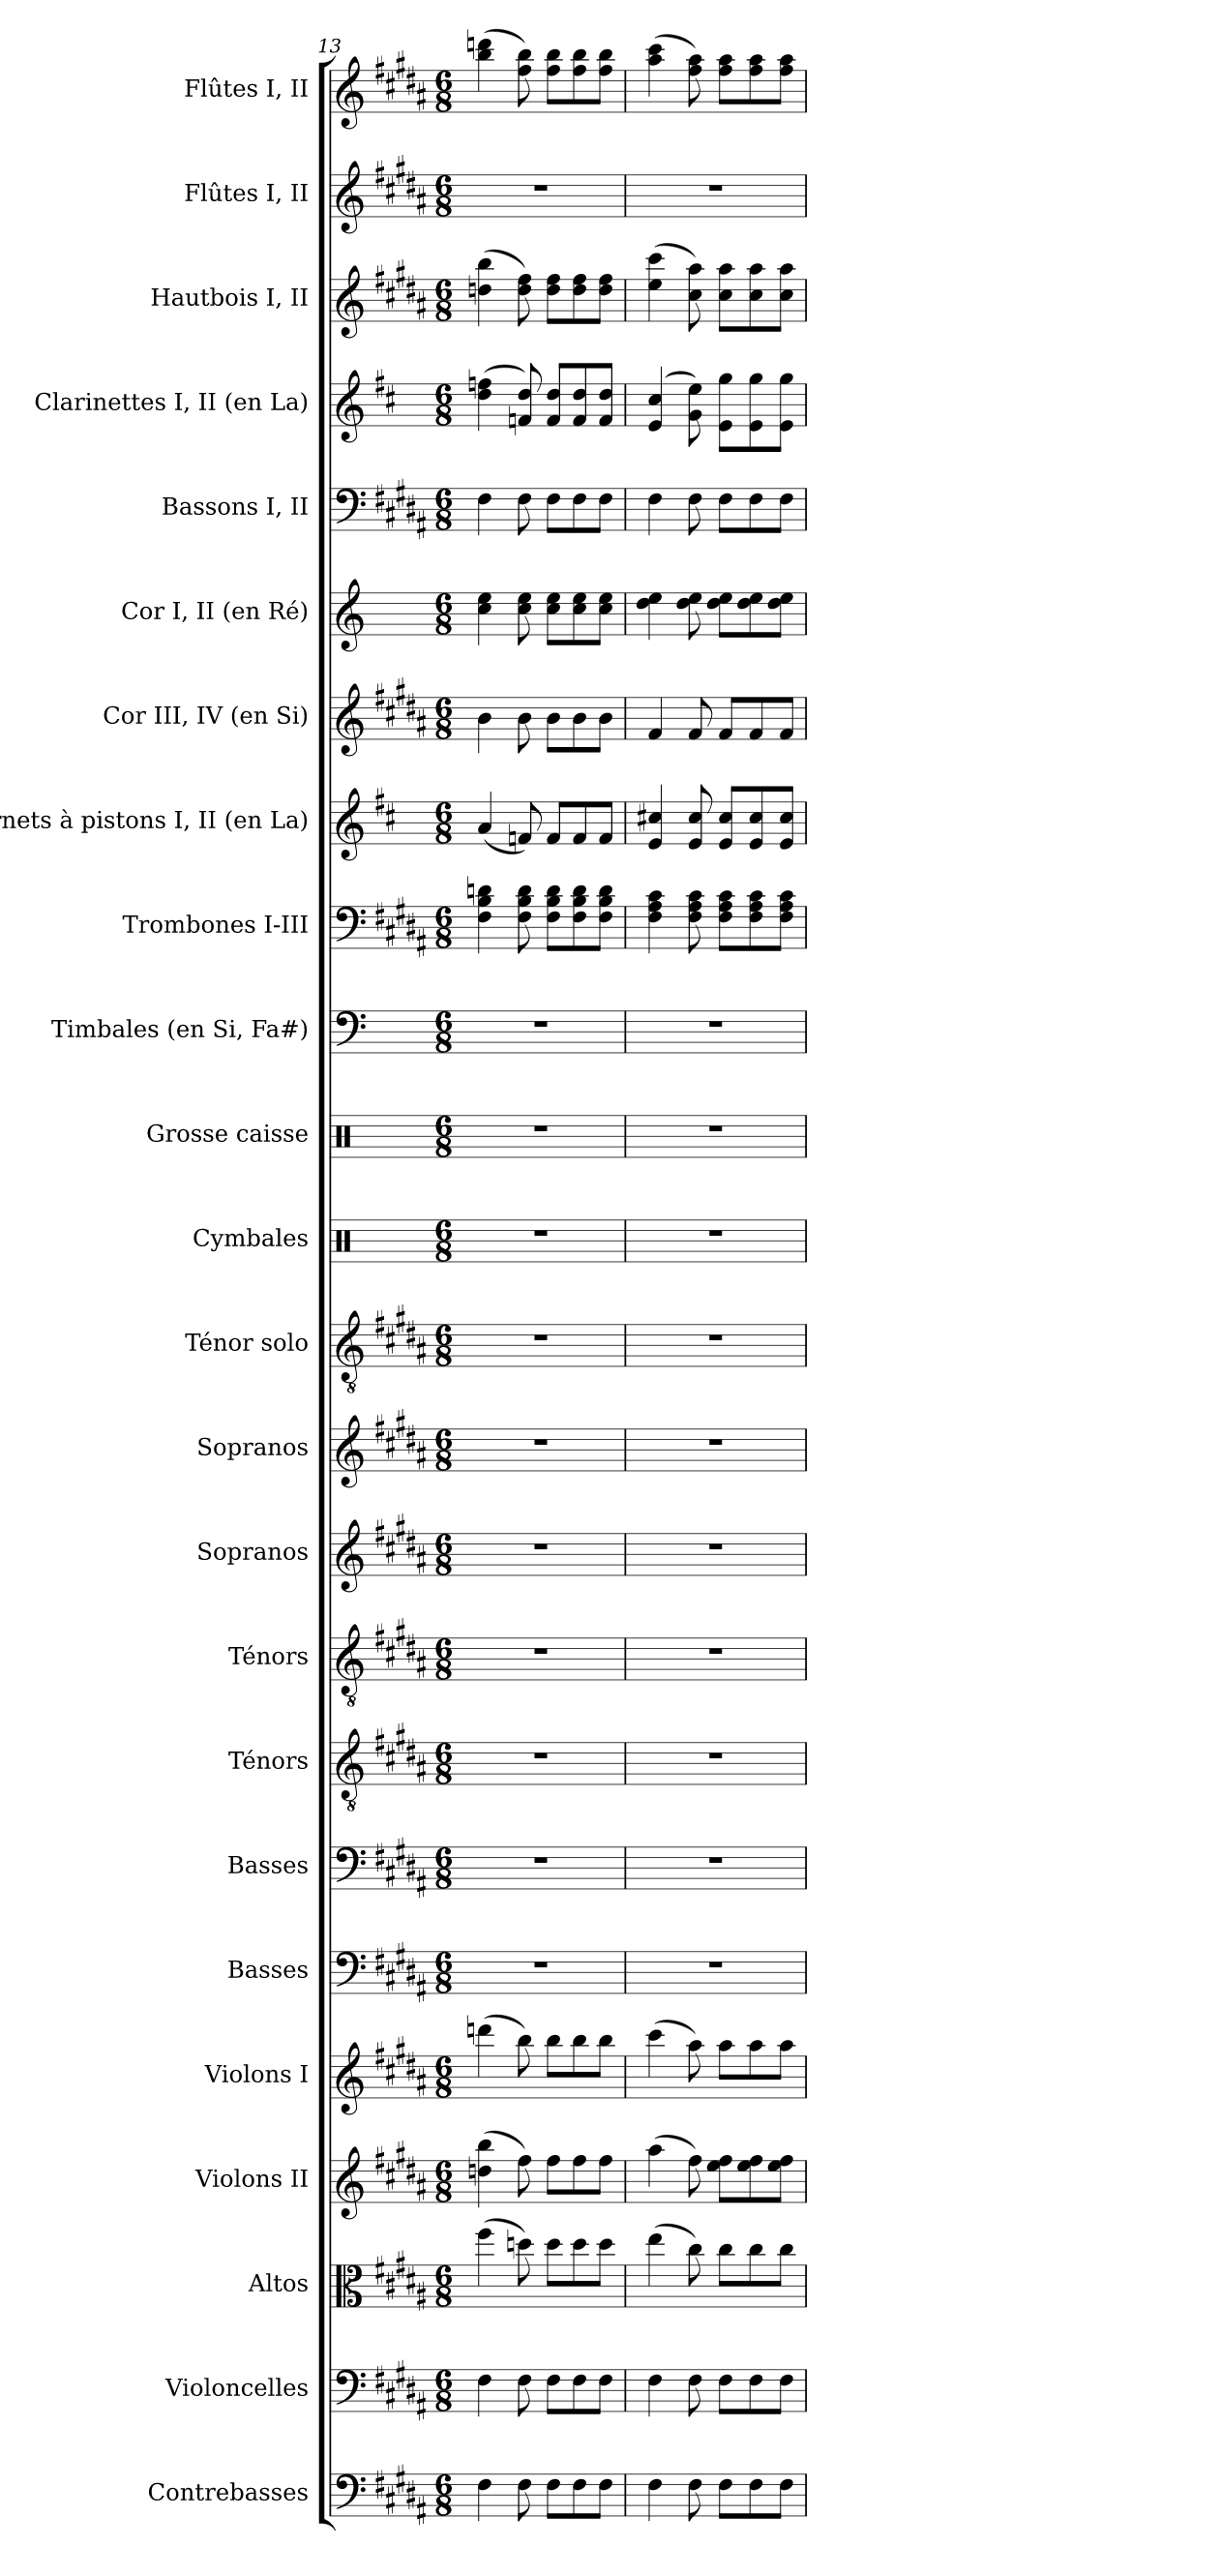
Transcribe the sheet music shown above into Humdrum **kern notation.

**kern	**kern	**kern	**kern	**kern	**kern	**kern	**kern	**kern	**kern	**kern	**kern	**kern	**kern	**kern	**kern	**kern	**kern	**kern	**kern	**kern	**kern	**kern	**kern
*part24	*part23	*part22	*part21	*part20	*part19	*part18	*part17	*part16	*part15	*part14	*part13	*part12	*part11	*part10	*part9	*part8	*part7	*part6	*part5	*part4	*part3	*part2	*part1
*staff24	*staff23	*staff22	*staff21	*staff20	*staff19	*staff18	*staff17	*staff16	*staff15	*staff14	*staff13	*staff12	*staff11	*staff10	*staff9	*staff8	*staff7	*staff6	*staff5	*staff4	*staff3	*staff2	*staff1
*I"Contrebasses	*I"Violoncelles	*I"Altos	*I"Violons II	*I"Violons I	*I"Basses	*I"Basses	*I"Ténors	*I"Ténors	*I"Sopranos	*I"Sopranos	*I"Ténor solo	*I"Cymbales	*I"Grosse caisse	*I"Timbales (en Si, Fa#)	*I"Trombones I-III	*I"Cornets à pistons I, II (en La)	*I"Cor III, IV (en Si)	*I"Cor I, II (en Ré)	*I"Bassons I, II	*I"Clarinettes I, II (en La)	*I"Hautbois I, II	*I"Flûtes I, II	*I"Flûtes I, II
*I'Cb.	*I'Vlles	*I'Altos	*I'Vns II	*I'Vns I	*I'Basses	*I'Basses	*I'Tén.	*I'Tén.	*I'Sopr.	*I'Sopr.	*I'Tén. solo	*I'Cym.	*I'G. c.	*I'Timb.	*I'Trb.	*I'C.à p. (La)	*I'Cor (Si)	*I'Cor (Ré)	*I'Bns	*I'Cl. (La)	*I'Hb.	*I'Fl.	*I'Fl.
*clefF4	*clefF4	*clefC3	*clefG2	*clefG2	*clefF4	*clefF4	*clefGv2	*clefGv2	*clefG2	*clefG2	*clefGv2	*clefX	*clefX	*clefF4	*clefF4	*clefG2	*clefG2	*clefG2	*clefF4	*clefG2	*clefG2	*clefG2	*clefG2
*ITrd7c12	*	*	*	*	*	*	*ITrd7c12	*ITrd7c12	*	*	*ITrd7c12	*	*	*	*	*ITrd2c3	*ITrd8c13	*ITrd6c10	*	*ITrd2c3	*	*	*
*k[f#c#g#d#a#]	*k[f#c#g#d#a#]	*k[f#c#g#d#a#]	*k[f#c#g#d#a#]	*k[f#c#g#d#a#]	*k[f#c#g#d#a#]	*k[f#c#g#d#a#]	*k[f#c#g#d#a#]	*k[f#c#g#d#a#]	*k[f#c#g#d#a#]	*k[f#c#g#d#a#]	*k[f#c#g#d#a#]	*k[]	*k[]	*k[]	*k[f#c#g#d#a#]	*k[f#c#g#d#a#]	*k[f#c#g#d#a#]	*k[f#c#]	*k[f#c#g#d#a#]	*k[f#c#g#d#a#]	*k[f#c#g#d#a#]	*k[f#c#g#d#a#]	*k[f#c#g#d#a#]
*B:	*B:	*B:	*B:	*B:	*B:	*B:	*B:	*B:	*B:	*B:	*B:	*C:	*C:	*C:	*B:	*B:	*B:	*D:	*B:	*B:	*B:	*B:	*B:
*M6/8	*M6/8	*M6/8	*M6/8	*M6/8	*M6/8	*M6/8	*M6/8	*M6/8	*M6/8	*M6/8	*M6/8	*M6/8	*M6/8	*M6/8	*M6/8	*M6/8	*M6/8	*M6/8	*M6/8	*M6/8	*M6/8	*M6/8	*M6/8
=13	=13	=13	=13	=13	=13	=13	=13	=13	=13	=13	=13	=13	=13	=13	=13	=13	=13	=13	=13	=13	=13	=13	=13
!	!	!	!	!	!LO:N:vis=1	!LO:N:vis=1	!LO:N:vis=1	!LO:N:vis=1	!LO:N:vis=1	!LO:N:vis=1	!LO:N:vis=1	!LO:N:vis=1	!LO:N:vis=1	!LO:N:vis=1	!	!	!	!	!	!	!	!LO:N:vis=1	!
4FF#i\	4F#i\	(4ff#i\	(4ddni\ 4bbi	(4dddni\	2.r	2.r	2.r	2.r	2.r	2.r	2.r	2.r	2.r	2.r	4F#i\ 4Bi 4dni	(4f#i/	4Bi\	4di\ 4f#i	4F#i\	(4bi\ 4ddni	(4ddni\ 4bbi	2.r	(4bbi\ 4dddni
8FF#i\	8F#i\	8ddni\)	8ff#i\)	8bbi\)	.	.	.	.	.	.	.	.	.	.	8F#i\ 8Bi 8di	8dni/)	8Bi\	8di\ 8f#i	8F#i\	8dni/ 8bi)	8ddi\ 8ff#i)	.	8ff#i\ 8bbi)
8FF#i\L	8F#i\L	8ddi\L	8ff#i\L	8bbi\L	.	.	.	.	.	.	.	.	.	.	8F#i\ 8Bi\ 8di\L	8di/L	8Bi\L	8di\ 8f#i\L	8F#i\L	8di/ 8bi/L	8ddi\ 8ff#i\L	.	8ff#i\ 8bbi\L
8FF#i\	8F#i\	8ddi\	8ff#i\	8bbi\	.	.	.	.	.	.	.	.	.	.	8F#i\ 8Bi\ 8di\	8di/	8Bi\	8di\ 8f#i\	8F#i\	8di/ 8bi/	8ddi\ 8ff#i\	.	8ff#i\ 8bbi\
8FF#i\J	8F#i\J	8ddi\J	8ff#i\J	8bbi\J	.	.	.	.	.	.	.	.	.	.	8F#i\ 8Bi\ 8di\J	8di/J	8Bi\J	8di\ 8f#i\J	8F#i\J	8di/ 8bi/J	8ddi\ 8ff#i\J	.	8ff#i\ 8bbi\J
=14	=14	=14	=14	=14	=14	=14	=14	=14	=14	=14	=14	=14	=14	=14	=14	=14	=14	=14	=14	=14	=14	=14	=14
!	!	!	!	!	!LO:N:vis=1	!LO:N:vis=1	!LO:N:vis=1	!LO:N:vis=1	!LO:N:vis=1	!LO:N:vis=1	!LO:N:vis=1	!LO:N:vis=1	!LO:N:vis=1	!LO:N:vis=1	!	!	!	!	!	!	!	!LO:N:vis=1	!
4FF#i\	4F#i\	(4eei\	(4aa#i\	(4ccc#i\	2.r	2.r	2.r	2.r	2.r	2.r	2.r	2.r	2.r	2.r	4F#i\ 4A#i 4c#i	4c#i/ 4a#Xi	4F#i/	4ei\ 4f#i	4F#i\	(4c#i/ 4a#i	(4eei\ 4ccc#i	2.r	(4aa#i\ 4ccc#i
8FF#i\	8F#i\	8cc#i\)	8ff#i\)	8aa#i\)	.	.	.	.	.	.	.	.	.	.	8F#i\ 8A#i 8c#i	8c#i/ 8a#i	8F#i/	8ei\ 8f#i	8F#i\	8ei\ 8cc#i)	8cc#i\ 8aa#i)	.	8ff#i\ 8aa#i)
8FF#i\L	8F#i\L	8cc#i\L	8eei\ 8ff#i\L	8aa#i\L	.	.	.	.	.	.	.	.	.	.	8F#i\ 8A#i\ 8c#i\L	8c#i/ 8a#i/L	8F#i/L	8ei\ 8f#i\L	8F#i\L	8c#i\ 8eei\L	8cc#i\ 8aa#i\L	.	8ff#i\ 8aa#i\L
8FF#i\	8F#i\	8cc#i\	8eei\ 8ff#i\	8aa#i\	.	.	.	.	.	.	.	.	.	.	8F#i\ 8A#i\ 8c#i\	8c#i/ 8a#i/	8F#i/	8ei\ 8f#i\	8F#i\	8c#i\ 8eei\	8cc#i\ 8aa#i\	.	8ff#i\ 8aa#i\
8FF#i\J	8F#i\J	8cc#i\J	8eei\ 8ff#i\J	8aa#i\J	.	.	.	.	.	.	.	.	.	.	8F#i\ 8A#i\ 8c#i\J	8c#i/ 8a#i/J	8F#i/J	8ei\ 8f#i\J	8F#i\J	8c#i\ 8eei\J	8cc#i\ 8aa#i\J	.	8ff#i\ 8aa#i\J
=	=	=	=	=	=	=	=	=	=	=	=	=	=	=	=	=	=	=	=	=	=	=	=
*-	*-	*-	*-	*-	*-	*-	*-	*-	*-	*-	*-	*-	*-	*-	*-	*-	*-	*-	*-	*-	*-	*-	*-
